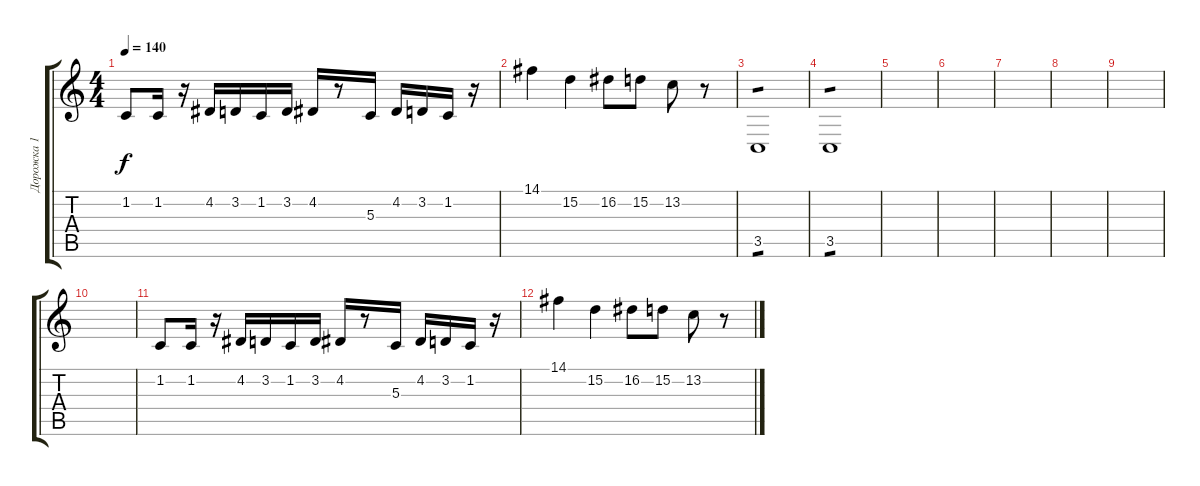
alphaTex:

\track ("Дорожка 1" "Дорожка 1") {instrument violin}
\staff {score tabs}
\tuning (E4 B3 G3 D3 A2 E2) {hide}
\ts (4 4)
\tempo 140
\clef g2
\ks c
1.2.8{dy f} 1.2.16 r.16 4.2.16 3.2.16 1.2.16 3.2.16 4.2.16 r.8 5.3.16 4.2.16 3.2.16 1.2.16 r.16 |
14.1.4 15.2.4 16.2.8 15.2.8 13.2.8 r.8 |
3.5.1{tp 1 instrument acousticgrandpiano} |
3.5.1{tp 1} |
|
|
|
|
|
|
1.2.8{instrument violin} 1.2.16 r.16 4.2.16 3.2.16 1.2.16 3.2.16 4.2.16 r.8 5.3.16 4.2.16 3.2.16 1.2.16 r.16 |
14.1.4 15.2.4 16.2.8 15.2.8 13.2.8 r.8
